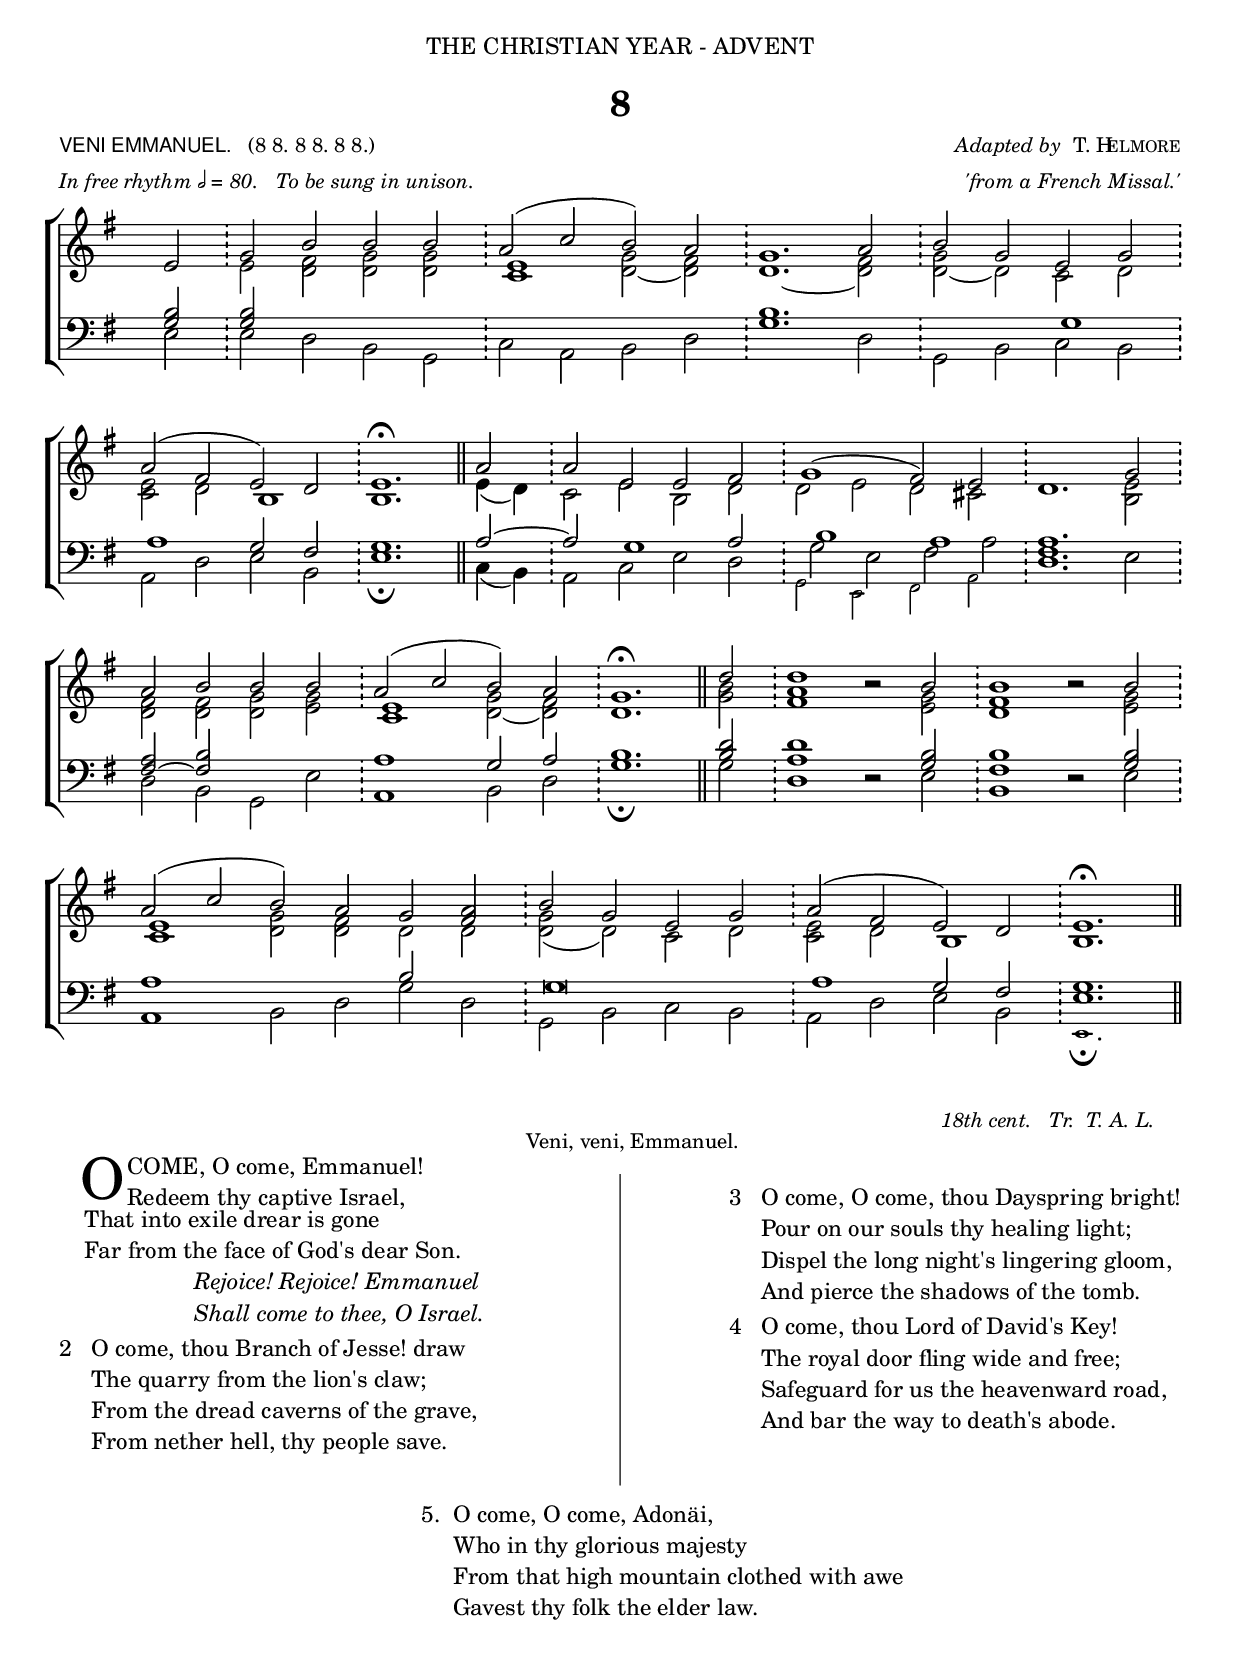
%%%040.png
%%%Hymn 8 VENI EMANUEL "O Come, O Come, Emmanuel."
%%%version 3

\version "2.10"

\header {
dedication = \markup { \center-align { "THE CHRISTIAN YEAR - ADVENT" \hspace #0.1 }}
title = "8"
poet = \markup { \small { \sans {"VENI EMMANUEL."} \hspace #1 \roman {"(8 8. 8 8. 8 8.)"} } }
meter = \markup { \small { \italic { "In free rhythm" \fontsize #-5 \general-align #Y #DOWN \note #"2" #1 = 80. "  To be sung in unison." } } }
composer =  \markup { \small { \italic "Adapted by " \normal-text "T. H" } \hspace #-1.2 \teeny "ELMORE" }
arranger =  \markup { \italic \small { 'from a French Missal.' } }
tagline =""
}


global = {
\key e \minor
\time 4/2
\set Staff.midiInstrument = "church organ"
}

shortenStem = \once \override Stem #'length = #5.5
nudgeRight = \once \override NoteColumn #'force-hshift = #0.4

soprano = \relative c' { 
\cadenzaOn \partial 2 e2 \bar "dashed" g2 b2 b2 b2 \bar "dashed"  a2( c2 b2) a2 \bar "dashed" g1. a2 \bar "dashed" b2 g2 e2 g2 \bar "dashed" \break
a2( fis2 e2) d2 \bar "dashed" e1. \fermata \bar "||" \set Score.measurePosition = #(ly:make-moment 2 2 2) a2 \bar "dashed" a2 e2 e2 fis2 \bar "dashed" \nudgeRight g1( fis2) e2 \bar "dashed" d1. g2 \bar "dashed" \break 
a2 b2 b2 b2 \bar "dashed" a2( c2 b2) a2 \bar "dashed" g1. \fermata \bar "||" \set Score.measurePosition = #(ly:make-moment 2 2 2) d'2 \bar "dashed" d1 b2\rest b2 \bar "dashed" b1 b2\rest b2 \bar "dashed" \break 
a2( c2 b2) a2 g2 <fis a>2 \bar "dashed" b2 g2 e2 g2 \bar "dashed" a2( fis2 e2) d2 \bar "dashed" e1. \fermata \bar "||" \break \cadenzaOff 
}
alto = \relative c' { 
\partial 2 s2 \bar "dashed" e2 < d fis>2 <d g>2 <d g>2 \bar "dashed" \nudgeRight < c e>1 <d~ g>2 <d fis>2 \bar "dashed" \once \override Tie #'extra-offset = #'( 0 . -1 ) d1.~ <d fis>2 \bar "dashed" <d~ g>2 d2 c2 d2 \bar "dashed" \break
<c e> d2 \nudgeRight b1 \bar "dashed" b1. \bar "||" \set Score.measurePosition = #(ly:make-moment 2 2 2) e4( d4) \bar "dashed" c2 e2 b2 d2 \bar "dashed" d2 e2 d2 cis2 \bar "dashed" s1. <b e>2 \bar "dashed" \break 
<d fis>2 <d fis>2 <d g>2 <e g>2 \bar "dashed" \nudgeRight #(set-accidental-style 'forget) <c e>1 #(set-accidental-style 'default) <d~ g>2 <d fis>2 \bar "dashed" d1. \bar "||" \set  Score.measurePosition = #(ly:make-moment 2 2 2) <g b>2 \bar "dashed" <fis a>1 s2 <e g>2 \bar "dashed" <d fis>1 s2 <e g>2 \bar "dashed" \break 
\nudgeRight <c e>1 <d g>2 <d fis>2 d2 d2 \bar "dashed" <g d>2( d2) c2 d2 \bar "dashed" <c e>2 d2 \nudgeRight b1 \bar "dashed" b1. \bar "||" \break
}
tenor = \relative c { 
\partial 2 <b' g>2 \bar "dashed" <g b>2 s2 s2 s2 \bar "dashed" s1 s1 \bar "dashed" b1.~ s2 \bar "dashed" s2 s2 \nudgeRight g1 \bar "dashed" \break
\nudgeRight a1 g2 fis2 \bar "dashed" g1. \bar "||" \set Score.measurePosition = #(ly:make-moment 2 2 2) \tieUp a2~ \bar "dashed" a2 \nudgeRight g1 a2 \bar "dashed" \nudgeRight b1 \nudgeRight a1 \bar "dashed" a1. s2 \bar "dashed" \break 
<fis~ a>2 <fis b>2 s2 s2 \bar "dashed" a1 g2 a2 \bar "dashed" b1. \bar "||" \set Score.measurePosition = #(ly:make-moment 2 2 2) <b d>2 \bar "dashed" <a d>1 d,2\rest <g b>2 \bar "dashed" <fis b>1 d2\rest <g b>2 \bar "dashed" \break 
a1 s2 s2 b2 s2 \bar "dashed" \nudgeRight g\breve \bar "dashed" \nudgeRight a1 g2 fis2 \bar "dashed" g1. \bar "||" \break 
}
bass = \relative c { 
\partial 2 e2 \bar "dashed" e2 d2 b2 g2 \bar "dashed" c2 a2 b2 d2 \bar "dashed" g1. d2 \bar "dashed" g,2 b2 c2 b2 \bar "dashed" \break
a2 d2 e2 b2 \bar "dashed" e1. \fermata \bar "||" \set Score.measurePosition = #(ly:make-moment 2 2 2) c4( b4) \bar "dashed" a2 c2 e2 d2 \bar "dashed" << { \voiceTwo \shortenStem g2 \shortenStem e2 \shortenStem fis2 \shortenStem a2 } \new Voice = "pedals" { \voiceFour \set fontSize = #-3 g,2 e2 fis2 a2 } >> \bar "dashed" <d fis>1. e2 \bar "dashed" \break
d2 b2 g2 e'2 \bar "dashed" a,1 b2 d2 \bar "dashed" g1. \fermata \bar "||" \partial 2 g2 \bar "dashed" d1 s2 e2 \bar "dashed" b1 s2 e2 \bar "dashed" \break 
a,1 b2 d2 g2 d2 \bar "dashed" g,2 b2 c2 b2 \bar "dashed" a2 d2 e2 b2 \bar "dashed" <<  { \voiceTwo \once \override Script #'padding = #2.5 e1._\fermata } 
\new Voice = "pedals" { \voiceFour \set fontSize = #-3 \once \override NoteColumn #'force-hshift = #0.1 e,1. } >> \bar "||" \break
}


#(ly:set-option 'point-and-click #f)

\paper {
   #(set-paper-size "a4")
   % between-system-padding = 2\mm
   % before-title-space = 0\mm
   % after-title-space = 1.5\mm
   % top-margin = 3\mm
   % bottom-margin = 5\mm
   % between-system-space = #0
   % *** suppresses page numbering
   print-page-number = ##f
   ragged-last-bottom = ##t
   ragged-bottom = ##t
}

\score { \new ChoirStaff << 
\new Staff = women << \new Voice = "sopranos" { \voiceOne << \global \soprano >> }
                      \new Voice = "altos" { \voiceTwo << \global \alto >> } >>
\new Staff = men << \clef bass 
                    \new Voice = "tenors" { \voiceOne << \global \tenor >> }
                    \new Voice = "basses" { \voiceTwo << \global \bass >> } >>
>>
         
\layout { indent=0
          \context { \Score
                     \remove "Bar_number_engraver" }
          \context { \Staff
                     \override TimeSignature #'transparent = ##t }
}


\midi { \context { \Score 
                   tempoWholesPerMinute = #(ly:make-moment 80 2)
                 }
      }
}

\markup { \hspace #85 \small \italic "18th cent.   Tr.  T. A. L." }

\markup { \hspace #45 \small "Veni, veni, Emmanuel." }

\markup {

%%% Lyrics are formatted as a Master Line of three columns: use \hspace or \halign to centre the group

%%% Start Master Line

\fill-line { 
\column { %%start column 1 - comprises first two verses
          \column { \line { \hspace #2 \column { %% this is the column that makes verse 1
                                                 \lower #2.4 \fontsize #8 "O" } %%Drop Cap goes here
                                                 \hspace #-1    %% adjust this if other letters are too far from Drop Cap
                                                 \column  { \raise #0.0 " COME, O come, Emmanuel!" 
                                                                        " Redeem thy captive Israel," } } }
                    \line { \hspace #2.4  %%adjust hspace until this line left edge is flush with Drop Cap
                            \lower  #1.56  %%adjust this until the line spacing looks right
                            \column { "That into exile drear is gone"
                                      "Far from the face of God's dear Son." } }
                    \line { \hspace #13 \italic { \column { " "
                                                            "Rejoice! Rejoice! Emmanuel"
                                                            "Shall come to thee, O Israel." } } 
                  } %%finish verse 1
         \hspace #0.2
         \line { "2  " \column { "O come, thou Branch of Jesse! draw"
                                 "The quarry from the lion's claw;"
                                 "From the dread caverns of the grave,"
                                 "From nether hell, thy people save." } }  
         } %% finish column 1

\column { \filled-box #'(0.0 . 0.1) #'(-30 . 0) #0 }    %% Column 2. This is the line
		   
\column { %%start column 3
          \hspace #0.5
          \line { "3  " \column { "O come, O come, thou Dayspring bright!"
                                  "Pour on our souls thy healing light;"
                                  "Dispel the long night's lingering gloom,"
                                  "And pierce the shadows of the tomb." } }
          \hspace #0.5
          \line { "4  " \column { "O come, thou Lord of David's Key!"
                                               "The royal door fling wide and free;"
                                               "Safeguard for us the heavenward road,"
                                               "And bar the way to death's abode." } }
        } %% end column 3 

} %% finish Master Line

} %% finish \markup


\markup {
          \halign #-2.5
          \column {
          \hspace #0.5
          \line { "5. " \column { "O come, O come, Adonäi,"
                                  "Who in thy glorious majesty"
                                  "From that high mountain clothed with awe"
                                  "Gavest thy folk the elder law." } }
                  }
} 


%% Amen score block

\header { breakbefore = ##f 
          piece = ##f
          opus = ##f 
}

globalAmen = {
\key e \minor
\time 2/1
\set Staff.midiInstrument = "church organ"
\set Staff.fontSize = #-3
}

\score { \new ChoirStaff << 
\new Staff = upper << \new Voice = "sopranos" { \voiceOne << \globalAmen \relative c' { e1^\markup { \hspace #-9.5 \raise #0.8 \italic \small "Harmony." } e1 \bar "||" } >> }
                      \new Voice = "altos" { \voiceTwo << \globalAmen \relative c' { c1 b1 \bar "||" } >> }
                      \addlyrics { \override LyricText #'font-size = #-1 A_-1 men.1 } 
                   >>

\new Staff = lower << \clef bass 
                      \new Voice = "tenors" { \voiceOne << \globalAmen \relative c { a'1 gis1 \bar "||" } >> }
                      \new Voice = "basses" { \voiceTwo << \globalAmen \relative c { a1 e'1 \bar "||" } >> }
                   >>
>>

\layout { 
   ragged-right = ##t
   indent = 15\cm
   \context { \Staff 
              \remove Time_signature_engraver
              \override StaffSymbol #'staff-space = #(magstep -2) }
}

\midi { \context { 
   \Score 
   tempoWholesPerMinute = #(ly:make-moment 80 2) } 
}

} % end Amen score